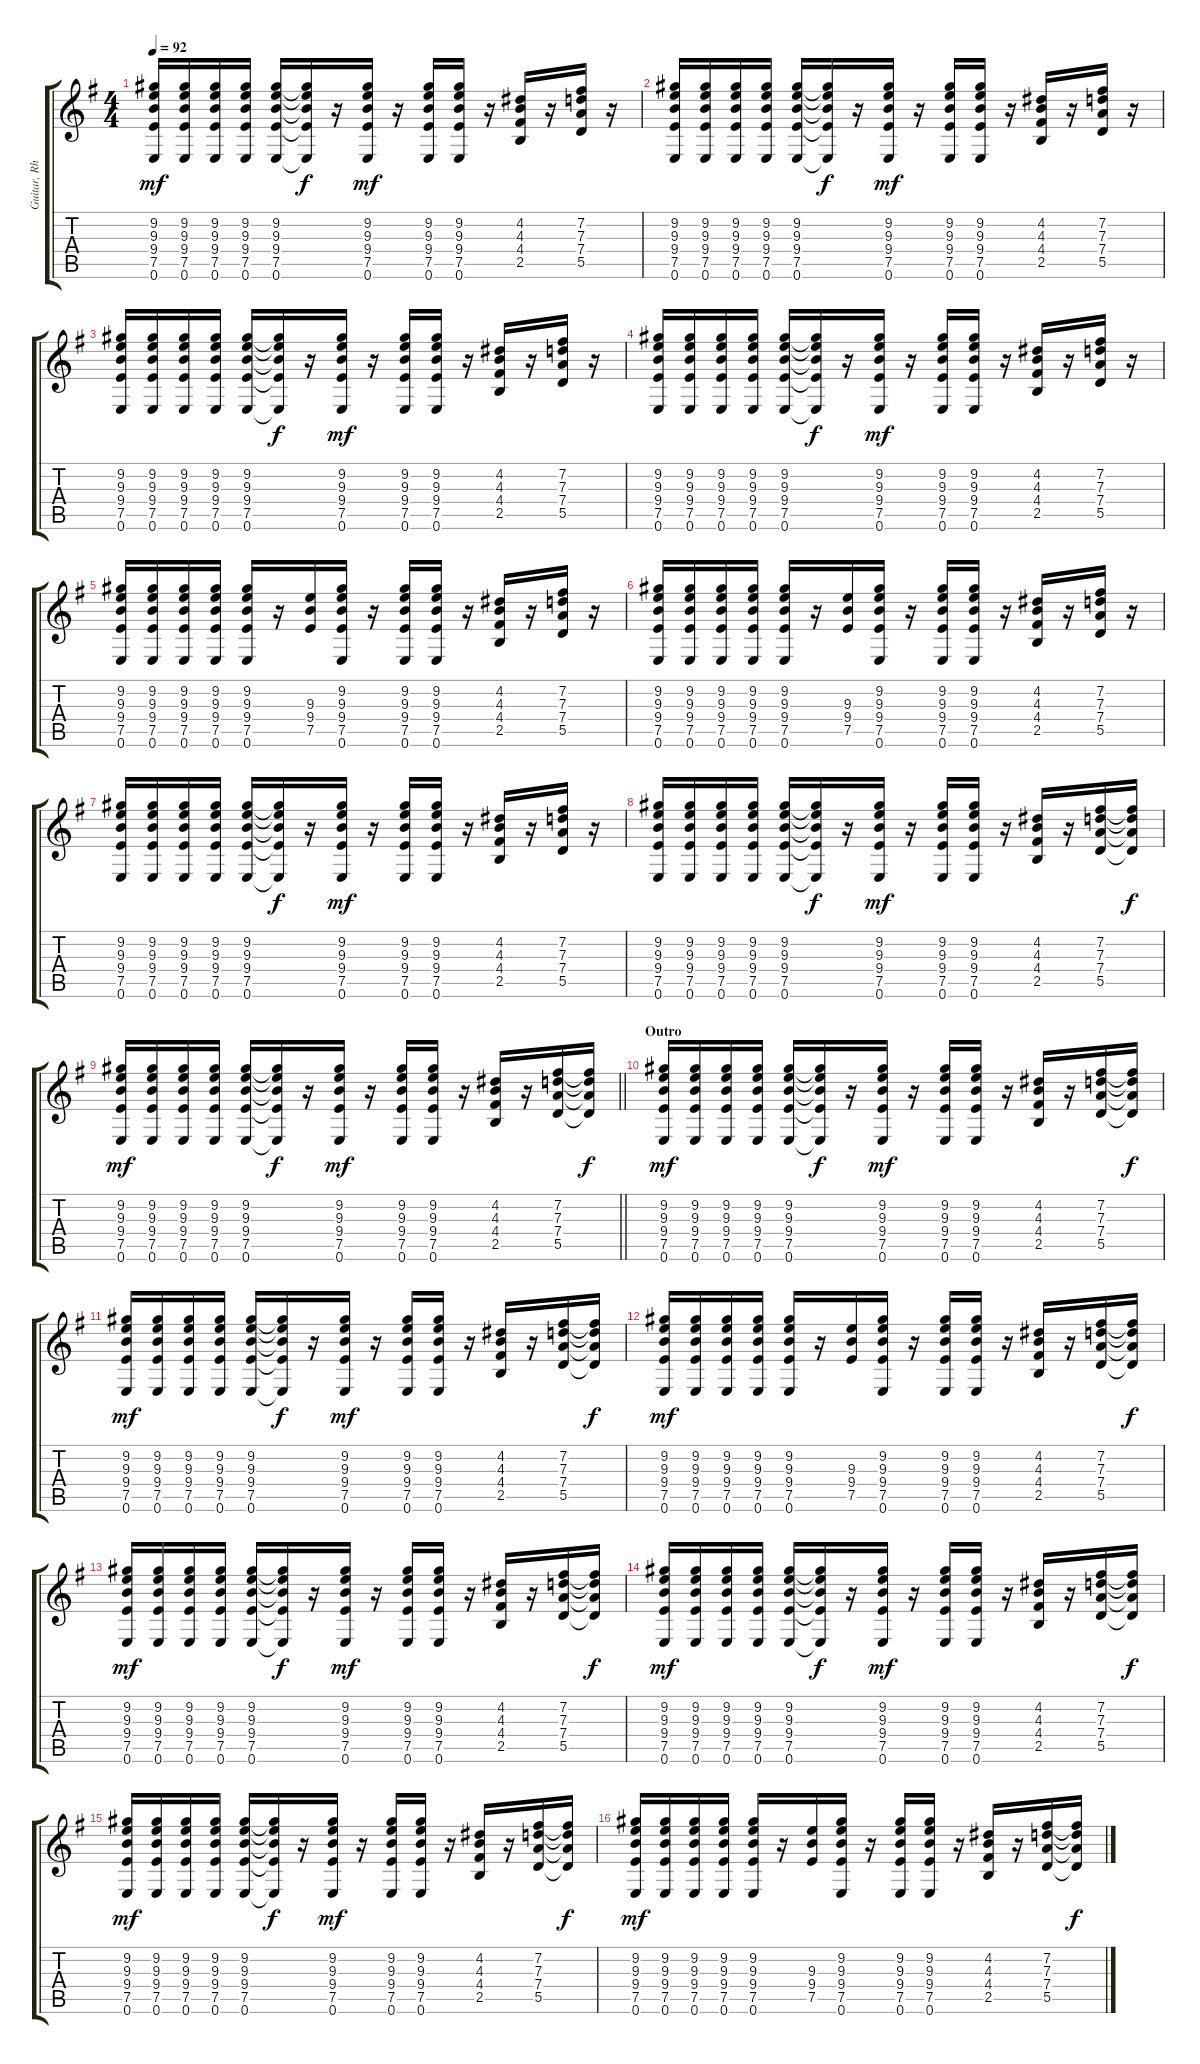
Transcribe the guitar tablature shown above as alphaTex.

\track ("Guitar, Rhythm 1" "Guitar, Rh") {instrument overdrivenguitar}
\staff {score tabs}
\tuning (E4 B3 G3 D3 A2 E2) {hide}
\ts (4 4)
\tempo 92
\clef g2
\ks g
(9.2 9.3 9.4 7.5 0.6).16{dy mf} (9.2 9.3 9.4 7.5 0.6).16 (9.2 9.3 9.4 7.5 0.6).16 (9.2 9.3 9.4 7.5 0.6).16 (9.2 9.3 9.4 7.5 0.6).16 (9.2{t} 9.3{t} 9.4{t} 7.5{t} 0.6{t}).16{dy f} r.16 (9.2 9.3 9.4 7.5 0.6).16{dy mf} r.16 (9.2 9.3 9.4 7.5 0.6).16 (9.2 9.3 9.4 7.5 0.6).16 r.16 (4.2 4.3 4.4 2.5).16 r.16 (7.2 7.3 7.4 5.5).16 r.16 |
(9.2 9.3 9.4 7.5 0.6).16 (9.2 9.3 9.4 7.5 0.6).16 (9.2 9.3 9.4 7.5 0.6).16 (9.2 9.3 9.4 7.5 0.6).16 (9.2 9.3 9.4 7.5 0.6).16 (9.2{t} 9.3{t} 9.4{t} 7.5{t} 0.6{t}).16{dy f} r.16 (9.2 9.3 9.4 7.5 0.6).16{dy mf} r.16 (9.2 9.3 9.4 7.5 0.6).16 (9.2 9.3 9.4 7.5 0.6).16 r.16 (4.2 4.3 4.4 2.5).16 r.16 (7.2 7.3 7.4 5.5).16 r.16 |
(9.2 9.3 9.4 7.5 0.6).16 (9.2 9.3 9.4 7.5 0.6).16 (9.2 9.3 9.4 7.5 0.6).16 (9.2 9.3 9.4 7.5 0.6).16 (9.2 9.3 9.4 7.5 0.6).16 (9.2{t} 9.3{t} 9.4{t} 7.5{t} 0.6{t}).16{dy f} r.16 (9.2 9.3 9.4 7.5 0.6).16{dy mf} r.16 (9.2 9.3 9.4 7.5 0.6).16 (9.2 9.3 9.4 7.5 0.6).16 r.16 (4.2 4.3 4.4 2.5).16 r.16 (7.2 7.3 7.4 5.5).16 r.16 |
(9.2 9.3 9.4 7.5 0.6).16 (9.2 9.3 9.4 7.5 0.6).16 (9.2 9.3 9.4 7.5 0.6).16 (9.2 9.3 9.4 7.5 0.6).16 (9.2 9.3 9.4 7.5 0.6).16 (9.2{t} 9.3{t} 9.4{t} 7.5{t} 0.6{t}).16{dy f} r.16 (9.2 9.3 9.4 7.5 0.6).16{dy mf} r.16 (9.2 9.3 9.4 7.5 0.6).16 (9.2 9.3 9.4 7.5 0.6).16 r.16 (4.2 4.3 4.4 2.5).16 r.16 (7.2 7.3 7.4 5.5).16 r.16 |
(9.2 9.3 9.4 7.5 0.6).16 (9.2 9.3 9.4 7.5 0.6).16 (9.2 9.3 9.4 7.5 0.6).16 (9.2 9.3 9.4 7.5 0.6).16 (9.2 9.3 9.4 7.5 0.6).16 r.16 (9.3 9.4 7.5).16 (9.2 9.3 9.4 7.5 0.6).16 r.16 (9.2 9.3 9.4 7.5 0.6).16 (9.2 9.3 9.4 7.5 0.6).16 r.16 (4.2 4.3 4.4 2.5).16 r.16 (7.2 7.3 7.4 5.5).16 r.16 |
(9.2 9.3 9.4 7.5 0.6).16 (9.2 9.3 9.4 7.5 0.6).16 (9.2 9.3 9.4 7.5 0.6).16 (9.2 9.3 9.4 7.5 0.6).16 (9.2 9.3 9.4 7.5 0.6).16 r.16 (9.3 9.4 7.5).16 (9.2 9.3 9.4 7.5 0.6).16 r.16 (9.2 9.3 9.4 7.5 0.6).16 (9.2 9.3 9.4 7.5 0.6).16 r.16 (4.2 4.3 4.4 2.5).16 r.16 (7.2 7.3 7.4 5.5).16 r.16 |
(9.2 9.3 9.4 7.5 0.6).16 (9.2 9.3 9.4 7.5 0.6).16 (9.2 9.3 9.4 7.5 0.6).16 (9.2 9.3 9.4 7.5 0.6).16 (9.2 9.3 9.4 7.5 0.6).16 (9.2{t} 9.3{t} 9.4{t} 7.5{t} 0.6{t}).16{dy f} r.16 (9.2 9.3 9.4 7.5 0.6).16{dy mf} r.16 (9.2 9.3 9.4 7.5 0.6).16 (9.2 9.3 9.4 7.5 0.6).16 r.16 (4.2 4.3 4.4 2.5).16 r.16 (7.2 7.3 7.4 5.5).16 r.16 |
(9.2 9.3 9.4 7.5 0.6).16 (9.2 9.3 9.4 7.5 0.6).16 (9.2 9.3 9.4 7.5 0.6).16 (9.2 9.3 9.4 7.5 0.6).16 (9.2 9.3 9.4 7.5 0.6).16 (9.2{t} 9.3{t} 9.4{t} 7.5{t} 0.6{t}).16{dy f} r.16 (9.2 9.3 9.4 7.5 0.6).16{dy mf} r.16 (9.2 9.3 9.4 7.5 0.6).16 (9.2 9.3 9.4 7.5 0.6).16 r.16 (4.2 4.3 4.4 2.5).16 r.16 (7.2 7.3 7.4 5.5).16 (7.2{t} 7.3{t} 7.4{t} 5.5{t}).16{dy f} |
\barLineRight lightlight
(9.2 9.3 9.4 7.5 0.6).16{dy mf} (9.2 9.3 9.4 7.5 0.6).16 (9.2 9.3 9.4 7.5 0.6).16 (9.2 9.3 9.4 7.5 0.6).16 (9.2 9.3 9.4 7.5 0.6).16 (9.2{t} 9.3{t} 9.4{t} 7.5{t} 0.6{t}).16{dy f} r.16 (9.2 9.3 9.4 7.5 0.6).16{dy mf} r.16 (9.2 9.3 9.4 7.5 0.6).16 (9.2 9.3 9.4 7.5 0.6).16 r.16 (4.2 4.3 4.4 2.5).16 r.16 (7.2 7.3 7.4 5.5).16 (7.2{t} 7.3{t} 7.4{t} 5.5{t}).16{dy f} |
\section ("" "Outro")
(9.2 9.3 9.4 7.5 0.6).16{dy mf} (9.2 9.3 9.4 7.5 0.6).16 (9.2 9.3 9.4 7.5 0.6).16 (9.2 9.3 9.4 7.5 0.6).16 (9.2 9.3 9.4 7.5 0.6).16 (9.2{t} 9.3{t} 9.4{t} 7.5{t} 0.6{t}).16{dy f} r.16 (9.2 9.3 9.4 7.5 0.6).16{dy mf} r.16 (9.2 9.3 9.4 7.5 0.6).16 (9.2 9.3 9.4 7.5 0.6).16 r.16 (4.2 4.3 4.4 2.5).16 r.16 (7.2 7.3 7.4 5.5).16 (7.2{t} 7.3{t} 7.4{t} 5.5{t}).16{dy f} |
(9.2 9.3 9.4 7.5 0.6).16{dy mf} (9.2 9.3 9.4 7.5 0.6).16 (9.2 9.3 9.4 7.5 0.6).16 (9.2 9.3 9.4 7.5 0.6).16 (9.2 9.3 9.4 7.5 0.6).16 (9.2{t} 9.3{t} 9.4{t} 7.5{t} 0.6{t}).16{dy f} r.16 (9.2 9.3 9.4 7.5 0.6).16{dy mf} r.16 (9.2 9.3 9.4 7.5 0.6).16 (9.2 9.3 9.4 7.5 0.6).16 r.16 (4.2 4.3 4.4 2.5).16 r.16 (7.2 7.3 7.4 5.5).16 (7.2{t} 7.3{t} 7.4{t} 5.5{t}).16{dy f} |
(9.2 9.3 9.4 7.5 0.6).16{dy mf} (9.2 9.3 9.4 7.5 0.6).16 (9.2 9.3 9.4 7.5 0.6).16 (9.2 9.3 9.4 7.5 0.6).16 (9.2 9.3 9.4 7.5 0.6).16 r.16 (9.3 9.4 7.5).16 (9.2 9.3 9.4 7.5 0.6).16 r.16 (9.2 9.3 9.4 7.5 0.6).16 (9.2 9.3 9.4 7.5 0.6).16 r.16 (4.2 4.3 4.4 2.5).16 r.16 (7.2 7.3 7.4 5.5).16 (7.2{t} 7.3{t} 7.4{t} 5.5{t}).16{dy f} |
(9.2 9.3 9.4 7.5 0.6).16{dy mf} (9.2 9.3 9.4 7.5 0.6).16 (9.2 9.3 9.4 7.5 0.6).16 (9.2 9.3 9.4 7.5 0.6).16 (9.2 9.3 9.4 7.5 0.6).16 (9.2{t} 9.3{t} 9.4{t} 7.5{t} 0.6{t}).16{dy f} r.16 (9.2 9.3 9.4 7.5 0.6).16{dy mf} r.16 (9.2 9.3 9.4 7.5 0.6).16 (9.2 9.3 9.4 7.5 0.6).16 r.16 (4.2 4.3 4.4 2.5).16 r.16 (7.2 7.3 7.4 5.5).16 (7.2{t} 7.3{t} 7.4{t} 5.5{t}).16{dy f} |
(9.2 9.3 9.4 7.5 0.6).16{dy mf} (9.2 9.3 9.4 7.5 0.6).16 (9.2 9.3 9.4 7.5 0.6).16 (9.2 9.3 9.4 7.5 0.6).16 (9.2 9.3 9.4 7.5 0.6).16 (9.2{t} 9.3{t} 9.4{t} 7.5{t} 0.6{t}).16{dy f} r.16 (9.2 9.3 9.4 7.5 0.6).16{dy mf} r.16 (9.2 9.3 9.4 7.5 0.6).16 (9.2 9.3 9.4 7.5 0.6).16 r.16 (4.2 4.3 4.4 2.5).16 r.16 (7.2 7.3 7.4 5.5).16 (7.2{t} 7.3{t} 7.4{t} 5.5{t}).16{dy f} |
(9.2 9.3 9.4 7.5 0.6).16{dy mf} (9.2 9.3 9.4 7.5 0.6).16 (9.2 9.3 9.4 7.5 0.6).16 (9.2 9.3 9.4 7.5 0.6).16 (9.2 9.3 9.4 7.5 0.6).16 (9.2{t} 9.3{t} 9.4{t} 7.5{t} 0.6{t}).16{dy f} r.16 (9.2 9.3 9.4 7.5 0.6).16{dy mf} r.16 (9.2 9.3 9.4 7.5 0.6).16 (9.2 9.3 9.4 7.5 0.6).16 r.16 (4.2 4.3 4.4 2.5).16 r.16 (7.2 7.3 7.4 5.5).16 (7.2{t} 7.3{t} 7.4{t} 5.5{t}).16{dy f} |
(9.2 9.3 9.4 7.5 0.6).16{dy mf} (9.2 9.3 9.4 7.5 0.6).16 (9.2 9.3 9.4 7.5 0.6).16 (9.2 9.3 9.4 7.5 0.6).16 (9.2 9.3 9.4 7.5 0.6).16 r.16 (9.3 9.4 7.5).16 (9.2 9.3 9.4 7.5 0.6).16 r.16 (9.2 9.3 9.4 7.5 0.6).16 (9.2 9.3 9.4 7.5 0.6).16 r.16 (4.2 4.3 4.4 2.5).16 r.16 (7.2 7.3 7.4 5.5).16 (7.2{t} 7.3{t} 7.4{t} 5.5{t}).16{dy f}
